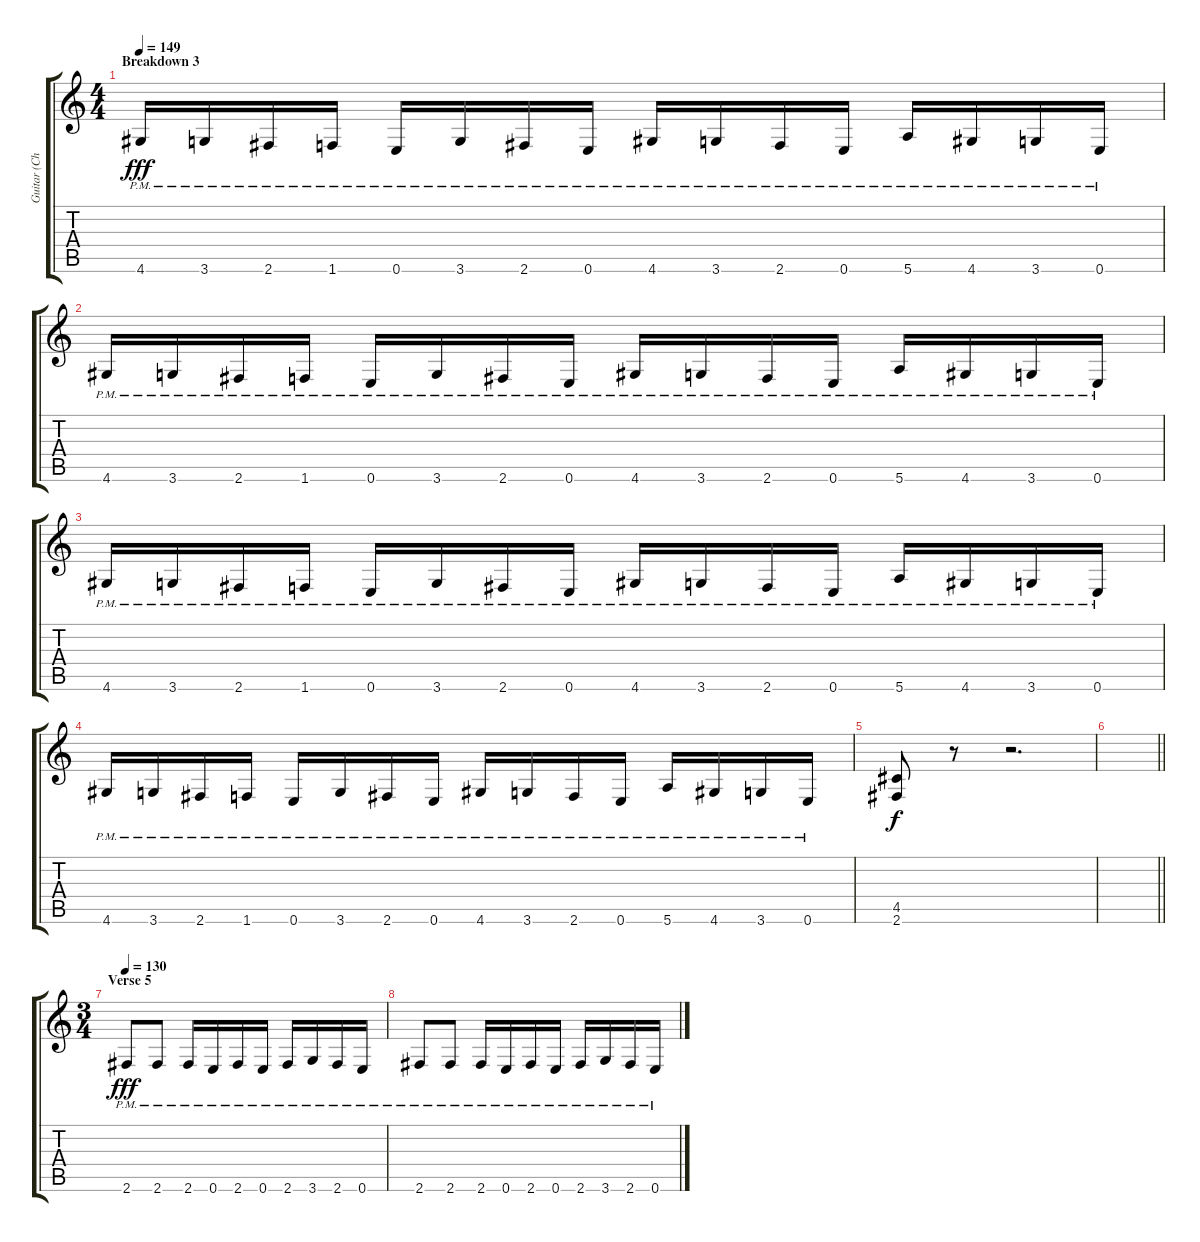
\track ("Guitar (Chris)" "Guitar (Ch") {instrument distortionguitar}
\staff {score tabs}
\tuning (E4 B3 G3 D3 A2 E2) {hide}
\ts (4 4)
\section ("" "Breakdown 3")
\tempo 149
\clef g2
\ks c
4.6{pm}.16{dy fff} 3.6{pm}.16 2.6{pm}.16 1.6{pm}.16 0.6{pm}.16 3.6{pm}.16 2.6{pm}.16 0.6{pm}.16 4.6{pm}.16 3.6{pm}.16 2.6{pm}.16 0.6{pm}.16 5.6{pm}.16 4.6{pm}.16 3.6{pm}.16 0.6{pm}.16 |
4.6{pm}.16 3.6{pm}.16 2.6{pm}.16 1.6{pm}.16 0.6{pm}.16 3.6{pm}.16 2.6{pm}.16 0.6{pm}.16 4.6{pm}.16 3.6{pm}.16 2.6{pm}.16 0.6{pm}.16 5.6{pm}.16 4.6{pm}.16 3.6{pm}.16 0.6{pm}.16 |
4.6{pm}.16 3.6{pm}.16 2.6{pm}.16 1.6{pm}.16 0.6{pm}.16 3.6{pm}.16 2.6{pm}.16 0.6{pm}.16 4.6{pm}.16 3.6{pm}.16 2.6{pm}.16 0.6{pm}.16 5.6{pm}.16 4.6{pm}.16 3.6{pm}.16 0.6{pm}.16 |
4.6{pm}.16 3.6{pm}.16 2.6{pm}.16 1.6{pm}.16 0.6{pm}.16 3.6{pm}.16 2.6{pm}.16 0.6{pm}.16 4.6{pm}.16 3.6{pm}.16 2.6{pm}.16 0.6{pm}.16 5.6{pm}.16 4.6{pm}.16 3.6{pm}.16 0.6{pm}.16 |
(4.5 2.6).8{dy f} r.8 r.2{d} |
\barLineRight lightlight
|
\ts (3 4)
\section ("" "Verse 5")
\tempo 130
2.6{pm}.8{dy fff} 2.6{pm}.8 2.6{pm}.16 0.6{pm}.16 2.6{pm}.16 0.6{pm}.16 2.6{pm}.16 3.6{pm}.16 2.6{pm}.16 0.6{pm}.16 |
2.6{pm}.8 2.6{pm}.8 2.6{pm}.16 0.6{pm}.16 2.6{pm}.16 0.6{pm}.16 2.6{pm}.16 3.6{pm}.16 2.6{pm}.16 0.6{pm}.16
